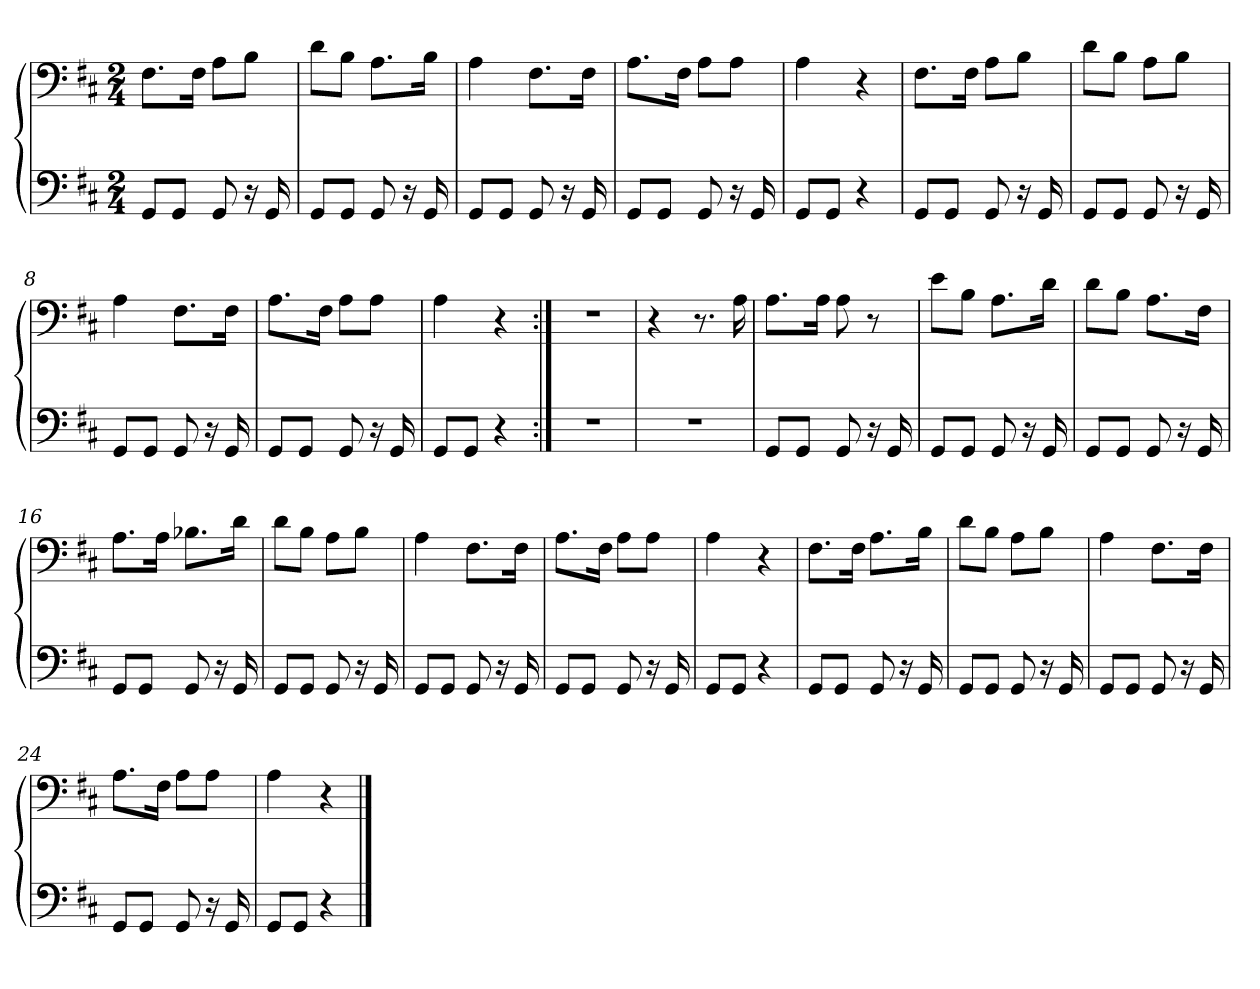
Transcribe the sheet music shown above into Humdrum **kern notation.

**kern	**kern
*part1	*part1
*staff2	*staff1
*clefF4	*clefF4
*k[f#c#]	*k[f#c#]
*M2/4	*M2/4
=1	=1
8GG/L	8.F#\L
8GG/J	.
.	16F#\Jk
8GG/	8A\L
16r	8B\J
16GG/	.
=2	=2
8GG/L	8d\L
8GG/J	8B\J
8GG/	8.A\L
16r	.
16GG/	16B\Jk
=3	=3
8GG/L	4A\
8GG/J	.
8GG/	8.F#\L
16r	.
16GG/	16F#\Jk
=4	=4
8GG/L	8.A\L
8GG/J	.
.	16F#\Jk
8GG/	8A\L
16r	8A\J
16GG/	.
=5	=5
8GG/L	4A\
8GG/J	.
4r	4r
=6	=6
8GG/L	8.F#\L
8GG/J	.
.	16F#\Jk
8GG/	8A\L
16r	8B\J
16GG/	.
=7	=7
8GG/L	8d\L
8GG/J	8B\J
8GG/	8A\L
16r	8B\J
16GG/	.
=8	=8
8GG/L	4A\
8GG/J	.
8GG/	8.F#\L
16r	.
16GG/	16F#\Jk
=9	=9
8GG/L	8.A\L
8GG/J	.
.	16F#\Jk
8GG/	8A\L
16r	8A\J
16GG/	.
=10	=10
8GG/L	4A\
8GG/J	.
4r	4r
=11:|!	=11:|!
2r	2r
=12	=12
2r	4r
.	8.r
.	16A\
=13	=13
8GG/L	8.A\L
8GG/J	.
.	16A\Jk
8GG/	8A\
16r	8r
16GG/	.
=14	=14
8GG/L	8e\L
8GG/J	8B\J
8GG/	8.A\L
16r	.
16GG/	16d\Jk
=15	=15
8GG/L	8d\L
8GG/J	8B\J
8GG/	8.A\L
16r	.
16GG/	16F#\Jk
=16	=16
8GG/L	8.A\L
8GG/J	.
.	16A\Jk
8GG/	8.B-X\L
16r	.
16GG/	16d\Jk
=17	=17
8GG/L	8d\L
8GG/J	8B\J
8GG/	8A\L
16r	8B\J
16GG/	.
=18	=18
8GG/L	4A\
8GG/J	.
8GG/	8.F#\L
16r	.
16GG/	16F#\Jk
=19	=19
8GG/L	8.A\L
8GG/J	.
.	16F#\Jk
8GG/	8A\L
16r	8A\J
16GG/	.
=20	=20
8GG/L	4A\
8GG/J	.
4r	4r
=21	=21
8GG/L	8.F#\L
8GG/J	.
.	16F#\Jk
8GG/	8.A\L
16r	.
16GG/	16B\Jk
=22	=22
8GG/L	8d\L
8GG/J	8B\J
8GG/	8A\L
16r	8B\J
16GG/	.
=23	=23
8GG/L	4A\
8GG/J	.
8GG/	8.F#\L
16r	.
16GG/	16F#\Jk
=24	=24
8GG/L	8.A\L
8GG/J	.
.	16F#\Jk
8GG/	8A\L
16r	8A\J
16GG/	.
=25	=25
8GG/L	4A\
8GG/J	.
4r	4r
==	==
*-	*-
